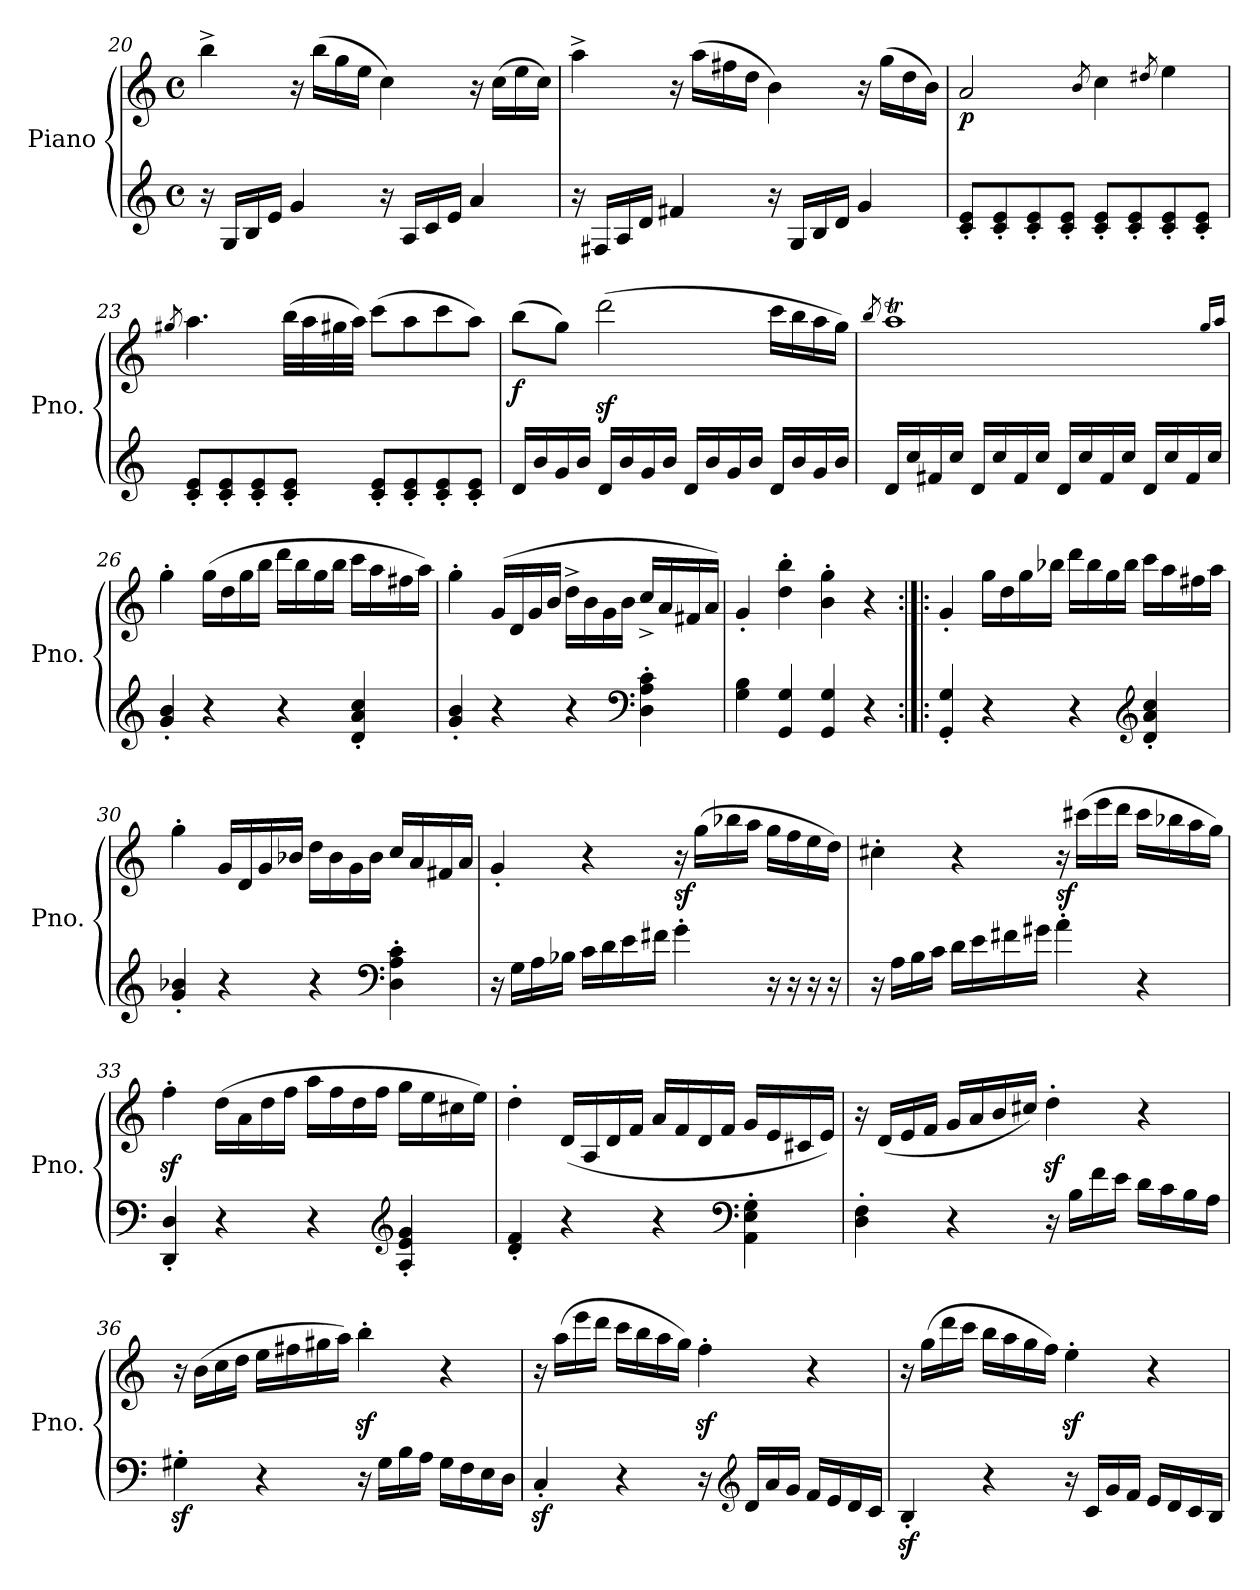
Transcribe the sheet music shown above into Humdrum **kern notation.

**kern	**kern	**dynam
*part1	*part1	*part1
*staff2	*staff1	*staff1/2
*I"Piano	*	*
*I'Pno.	*	*
!!LO:LB:g=z
*clefG2	*clefG2	*
*k[]	*k[]	*
*M4/4	*M4/4	*
*met(c)	*met(c)	*
=20	=20	=20
16r	4bb^\	.
16G/LL	.	.
16B/	.	.
16e/JJ	.	.
4g/	16r	.
.	(>16bb\LL	.
.	16gg\	.
.	16ee\JJ	.
16r	4cc\)	.
16A/LL	.	.
16c/	.	.
16e/JJ	.	.
4a/	16r	.
.	(>16cc\LL	.
.	16ee\	.
.	16cc\JJ)	.
=21	=21	=21
16r	4aa^\	.
16F#X/LL	.	.
16A/	.	.
16d/JJ	.	.
4f#X/	16r	.
.	(>16aa\LL	.
.	16ff#X\	.
.	16dd\JJ	.
16r	4b\)	.
16G/LL	.	.
16B/	.	.
16d/JJ	.	.
4g/	16r	.
.	(>16gg\LL	.
.	16dd\	.
.	16b\JJ)	.
=22	=22	=22
!	!	!LO:DY:b
8c/' 8e/'L	2a/	p
8c/' 8e/'	.	.
8c/' 8e/'	.	.
8c/' 8e/'J	.	.
.	8qb/	.
8c/' 8e/'L	4cc\	.
8c/' 8e/'	.	.
.	8qdd#X/	.
8c/' 8e/'	4ee\	.
8c/' 8e/'J	.	.
!!LO:LB:g=z
=23	=23	=23
.	8qgg#X/	.
8c/' 8e/'L	4.aa\	.
8c/' 8e/'	.	.
8c/' 8e/'	.	.
8c/' 8e/'J	(>32bb\LLL	.
.	32aa\	.
.	32gg#\	.
.	32aa\JJJ)	.
8c/' 8e/'L	(>8ccc\L	.
8c/' 8e/'	8aa\	.
8c/' 8e/'	8ccc\	.
8c/' 8e/'J	8aa\J)	.
=24	=24	=24
!	!	!LO:DY:b
16d/LL	(>8bb\L	f
16b/	.	.
16g/	8gg\J)	.
16b/JJ	.	.
16d/LL	(>2dddz<\	.
16b/	.	.
16g/	.	.
16b/JJ	.	.
16d/LL	.	.
16b/	.	.
16g/	.	.
16b/JJ	.	.
16d/LL	16ccc\LL	.
16b/	16bb\	.
16g/	16aa\	.
16b/JJ	16gg\JJ)	.
!!LO:LB:g=z
=25	=25	=25
.	8qbb/	.
16d/LL	1aaT	.
16cc/	.	.
16f#X/	.	.
16cc/JJ	.	.
16d/LL	.	.
16cc/	.	.
16f#/	.	.
16cc/JJ	.	.
16d/LL	.	.
16cc/	.	.
16f#/	.	.
16cc/JJ	.	.
16d/LL	.	.
16cc/	.	.
16f#/	.	.
16cc/JJ	.	.
.	16qgg/LL	.
.	16qaa/JJ	.
=26	=26	=26
4g/' 4b/'	4gg'\	.
4r	(>16gg\LL	.
.	16dd\	.
.	16gg\	.
.	16bb\JJ	.
4r	16ddd\LL	.
.	16bb\	.
.	16gg\	.
.	16bb\JJ	.
4d/' 4a/' 4cc/'	16ccc\LL	.
.	16aa\	.
.	16ff#X\	.
.	16aa\JJ)	.
=27	=27	=27
4g/' 4b/'	4gg'\	.
4r	(>16g/LL	.
.	16d/	.
.	16g/	.
.	16b/JJ	.
4r	16dd^\LL	.
.	16b\	.
.	16g\	.
.	16b\JJ	.
*clefF4	*	*
4D\' 4A\' 4c\'	16cc^/LL	.
.	16a/	.
.	16f#X/	.
.	16a/JJ)	.
!!LO:PB:g=z
=28	=28	=28
4G\ 4B\	4g'/	.
4GG/ 4G/	4dd\' 4bb\'	.
4GG/ 4G/	4b\' 4gg\'	.
4r	4r	.
=29:|!|:	=29:|!|:	=29:|!|:
4GG/' 4G/'	4g'/	.
4r	16gg\LL	.
.	16dd\	.
.	16gg\	.
.	16bb-X\JJ	.
4r	16ddd\LL	.
.	16bb-\	.
.	16gg\	.
.	16bb-\JJ	.
*clefG2	*	*
4d/' 4a/' 4cc/'	16ccc\LL	.
.	16aa\	.
.	16ff#X\	.
.	16aa\JJ	.
=30	=30	=30
4g/' 4b-X/'	4gg'\	.
4r	16g/LL	.
.	16d/	.
.	16g/	.
.	16b-X/JJ	.
4r	16dd\LL	.
.	16b-\	.
.	16g\	.
.	16b-\JJ	.
*clefF4	*	*
4D\' 4A\' 4c\'	16cc/LL	.
.	16a/	.
.	16f#X/	.
.	16a/JJ	.
!!LO:LB:g=z
=31	=31	=31
16r	4g'/	.
16G\LL	.	.
16A\	.	.
16B-X\JJ	.	.
16c\LL	4r	.
16d\	.	.
16e\	.	.
16f#X\JJ	.	.
!	!	!LO:DY:b
4g'\	16r	sf
.	(>16gg\LL	.
.	16bb-X\	.
.	16aa\JJ	.
16r	16gg\LL	.
16r	16ff\	.
16r	16ee\	.
16r	16dd\JJ)	.
=32	=32	=32
16r	4cc#X'\	.
16A\LL	.	.
16B\	.	.
16c\JJ	.	.
16d\LL	4r	.
16e\	.	.
16f#X\	.	.
16g#X\JJ	.	.
!	!	!LO:DY:b
4a'\	16r	sf
.	(>16ccc#X\LL	.
.	16eee\	.
.	16ddd\JJ	.
4r	16ccc#\LL	.
.	16bb-X\	.
.	16aa\	.
.	16gg\JJ)	.
!!LO:LB:g=z
=33	=33	=33
4DD/' 4D/'	4ffz<'\	.
4r	(>16dd\LL	.
.	16a\	.
.	16dd\	.
.	16ff\JJ	.
4r	16aa\LL	.
.	16ff\	.
.	16dd\	.
.	16ff\JJ	.
*clefG2	*	*
4A/' 4e/' 4g/'	16gg\LL	.
.	16ee\	.
.	16cc#X\	.
.	16ee\JJ)	.
=34	=34	=34
4d/' 4f/'	4dd'\	.
4r	(<16d/LL	.
.	16A/	.
.	16d/	.
.	16f/JJ	.
4r	16a/LL	.
.	16f/	.
.	16d/	.
.	16f/JJ	.
*clefF4	*	*
4AA\' 4E\' 4G\'	16g/LL	.
.	16e/	.
.	16c#X/	.
.	16e/JJ)	.
=35	=35	=35
4D\' 4F\'	16r	.
.	(<16d/LL	.
.	16e/	.
.	16f/JJ	.
4r	16g/LL	.
.	16a/	.
.	16b/	.
.	16cc#X/JJ)	.
16r	4ddz<'\	.
16B\LL	.	.
16f\	.	.
16e\JJ	.	.
16d\LL	4r	.
16c\	.	.
16B\	.	.
16A\JJ	.	.
!!LO:LB:g=z
=36	=36	=36
4G#Xz<'\	16r	.
.	(>16b\LL	.
.	16cc\	.
.	16dd\JJ	.
4r	16ee\LL	.
.	16ff#X\	.
.	16gg#X\	.
.	16aa\JJ)	.
16r	4bbz<'\	.
16G#\LL	.	.
16B\	.	.
16A\JJ	.	.
16G#\LL	4r	.
16F\	.	.
16E\	.	.
16D\JJ	.	.
=37	=37	=37
4Cz<'/	16r	.
.	(>16aa\LL	.
.	16eee\	.
.	16ddd\JJ	.
4r	16ccc\LL	.
.	16bb\	.
.	16aa\	.
.	16gg\JJ)	.
16r	4ffz<'\	.
*clefG2	*	*
16d/LL	.	.
16a/	.	.
16g/JJ	.	.
16f/LL	4r	.
16e/	.	.
16d/	.	.
16c/JJ	.	.
!!LO:LB:g=z
=38	=38	=38
4Bz<'/	16r	.
.	(>16gg\LL	.
.	16ddd\	.
.	16ccc\JJ	.
4r	16bb\LL	.
.	16aa\	.
.	16gg\	.
.	16ff\JJ)	.
16r	4eez<'\	.
16c/LL	.	.
16g/	.	.
16f/JJ	.	.
16e/LL	4r	.
16d/	.	.
16c/	.	.
16B/JJ	.	.
=	=	=
*-	*-	*-
